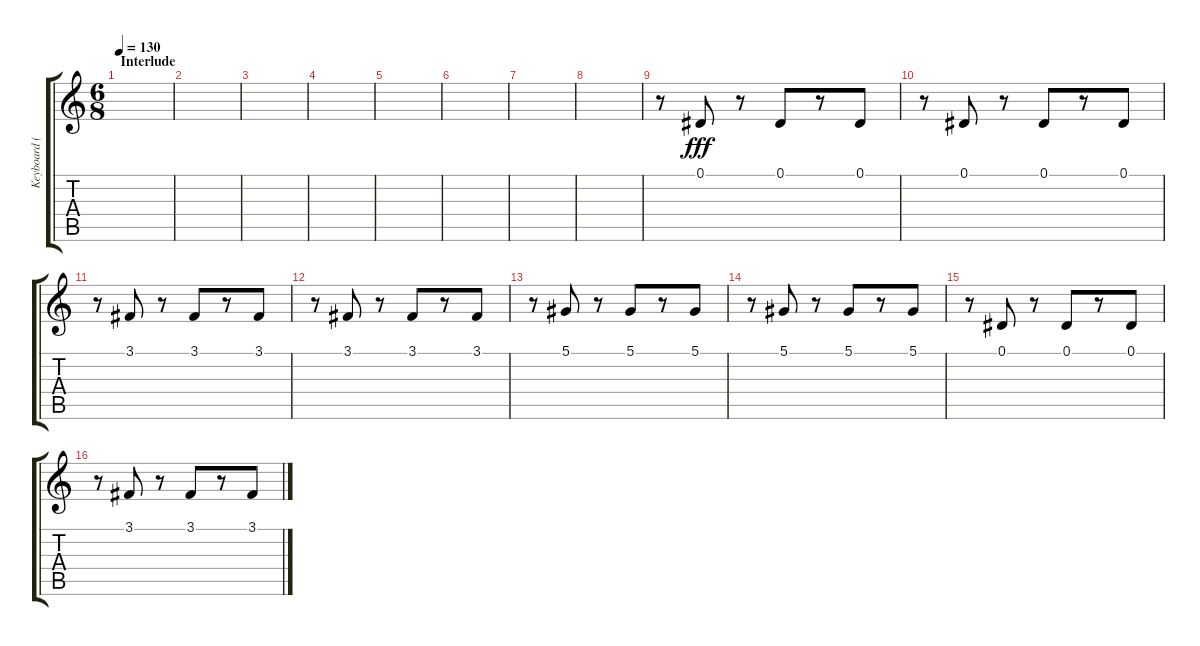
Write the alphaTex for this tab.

\track ("Keyboard (Right)" "Keyboard (") {instrument piccolo}
\staff {score tabs}
\tuning (Eb4 Bb3 Gb3 Db3 Ab2 Eb2) {hide}
\ts (6 8)
\section ("" "Interlude")
\tempo 130
\clef g2
\ks c
|
|
|
|
|
|
|
|
r.8 0.1.8{dy fff} r.8 0.1.8 r.8 0.1.8 |
r.8 0.1.8 r.8 0.1.8 r.8 0.1.8 |
r.8 3.1.8 r.8 3.1.8 r.8 3.1.8 |
r.8 3.1.8 r.8 3.1.8 r.8 3.1.8 |
r.8 5.1.8 r.8 5.1.8 r.8 5.1.8 |
r.8 5.1.8 r.8 5.1.8 r.8 5.1.8 |
r.8 0.1.8 r.8 0.1.8 r.8 0.1.8 |
r.8 3.1.8 r.8 3.1.8 r.8 3.1.8
